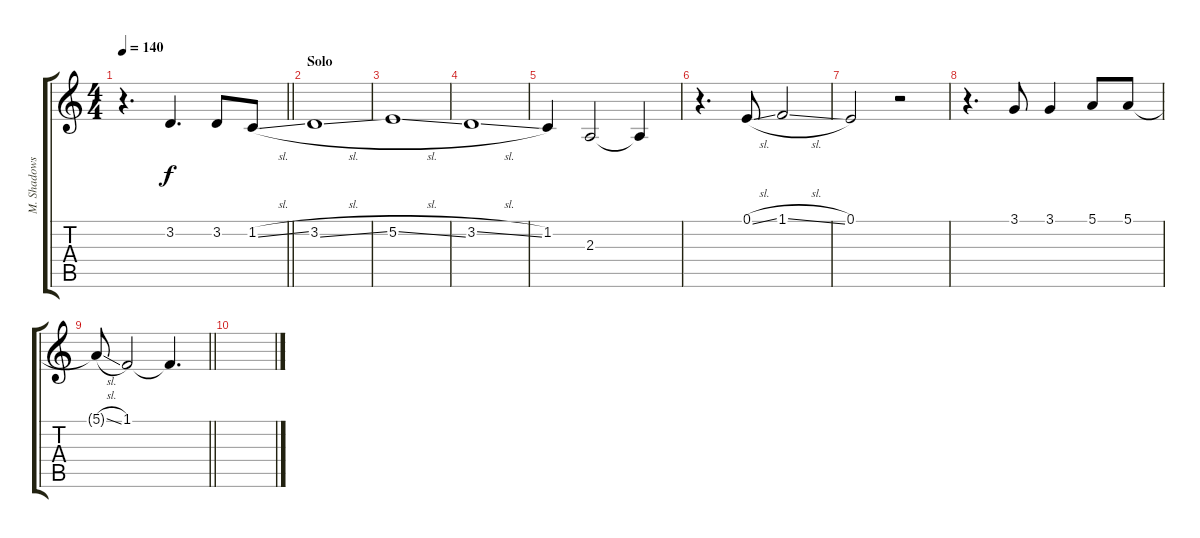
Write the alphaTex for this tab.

\track ("M. Shadows" "M. Shadows") {instrument sopranosax}
\staff {score tabs}
\tuning (E4 B3 G3 D3 A2 E2) {hide}
\ts (4 4)
\tempo 140
\clef g2
\barLineRight lightlight
\ks c
r.4{d dy f} 3.2.4{d} 3.2.8 1.2{sl}.8 |
\section ("" "Solo")
3.2{sl}.1 |
5.2{sl}.1 |
3.2{sl}.1 |
1.2.4 2.3.2 2.3{t}.4 |
r.4{d} 0.1{sl}.8 1.1{sl}.2 |
0.1.2 r.2 |
r.4{d} 3.1.8 3.1.4 5.1.8 5.1.8 |
\barLineRight lightlight
5.1{sl t}.8 1.1.2 1.1{t}.4{d} |
\section ("" "")
